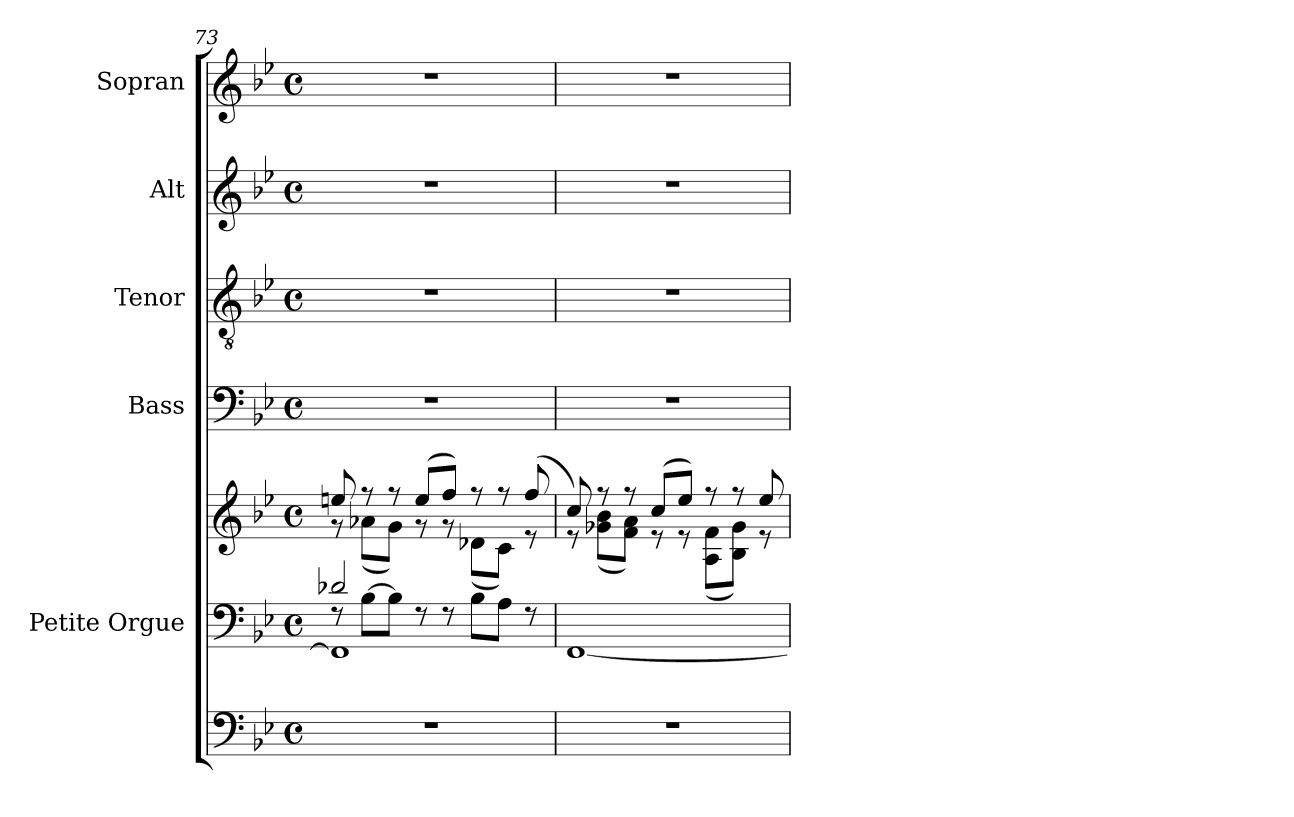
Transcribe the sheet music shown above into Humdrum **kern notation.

**kern	**kern	**kern	**kern	**kern	**kern	**kern
*part6	*part5	*part5	*part4	*part3	*part2	*part1
*staff7	*staff6	*staff5	*staff4	*staff3	*staff2	*staff1
*	*I"Petite Orgue	*	*I"Bass	*I"Tenor	*I"Alt	*I"Sopran
*	*I'Org. 1	*	*I'B.	*I'T.	*I'A.	*I'S.
*clefF4	*clefF4	*clefG2	*clefF4	*clefGv2	*clefG2	*clefG2
*k[b-e-]	*k[b-e-]	*k[b-e-]	*k[b-e-]	*k[b-e-]	*k[b-e-]	*k[b-e-]
*B-:	*B-:	*B-:	*B-:	*B-:	*B-:	*B-:
*M4/4	*M4/4	*M4/4	*M4/4	*M4/4	*M4/4	*M4/4
*met(c)	*met(c)	*met(c)	*met(c)	*met(c)	*met(c)	*met(c)
=73	=73	=73	=73	=73	=73	=73
*	*^	*^	*	*	*	*
*	*	*^	*	*	*	*	*	*
1r	2d-X/	1FF]	8rF	8een/	8rg	1r	1r	1r	1r
.	.	.	[8B-\L	8ree	(>8a-X\L	.	.	.	.
.	.	.	8B-\J]	8ree	8g\J)	.	.	.	.
.	.	.	8rF	(>8ee/L	8rg	.	.	.	.
.	2ryy	.	8rF	8ff/J)	8rg	.	.	.	.
.	.	.	8B-\L	8ree	(>8d-X\L	.	.	.	.
.	.	.	8A\J	8ree	8c\J)	.	.	.	.
.	.	.	8rF	(<8ff/	8re	.	.	.	.
*	*v	*v	*v	*	*	*	*	*	*
=74	=74	=74	=74	=74	=74	=74	=74
1r	[1FF	8cc/)	8re	1r	1r	1r	1r
.	.	8rff	(<8g-X\ 8b-\L	.	.	.	.
.	.	8rff	8f\ 8a\J)	.	.	.	.
.	.	(<8cc/L	8re	.	.	.	.
.	.	8ee-/J)	8re	.	.	.	.
.	.	8rff	(>8A\ 8f\L	.	.	.	.
.	.	8rff	8B-\ 8g-\J)	.	.	.	.
.	.	8ee-/	8re	.	.	.	.
*	*	*v	*v	*	*	*	*
=	=	=	=	=	=	=
*-	*-	*-	*-	*-	*-	*-
